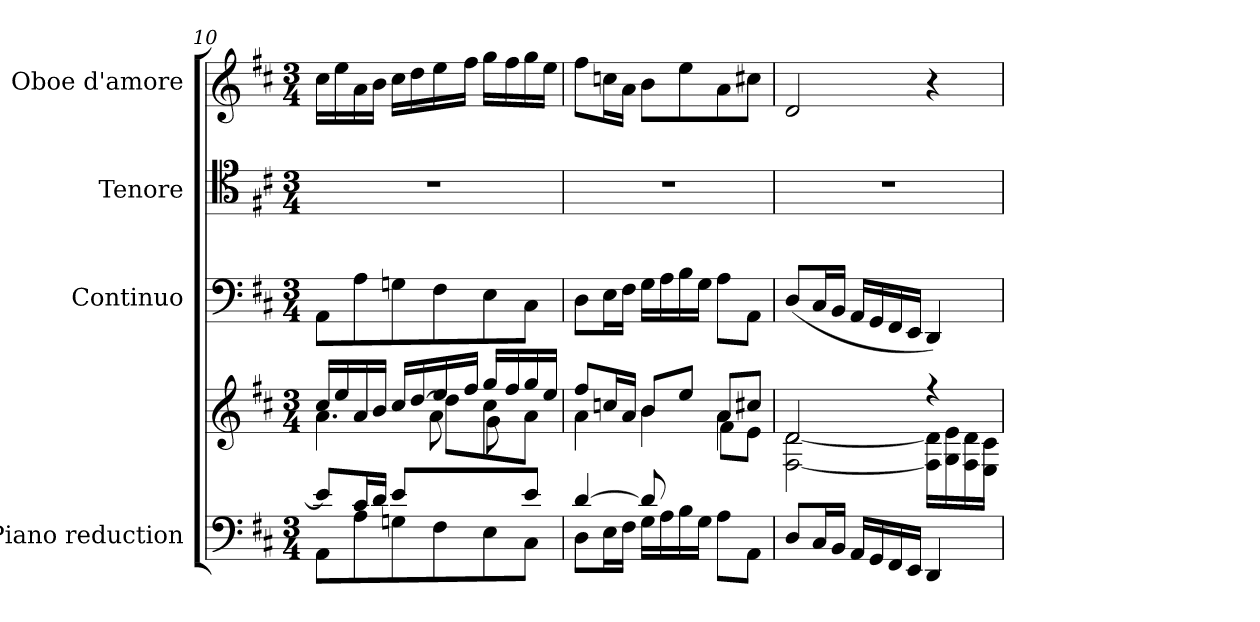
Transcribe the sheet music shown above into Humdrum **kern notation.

**kern	**kern	**kern	**kern	**kern
*part4	*part4	*part3	*part2	*part1
*staff5	*staff4	*staff3	*staff2	*staff1
*I"Piano reduction	*	*I"Continuo	*I"Tenore	*I"Oboe d'amore
*I'Pno	*	*	*	*I'Ob
*clefF4	*clefG2	*clefF4	*clefC4	*clefG2
*k[f#c#]	*k[f#c#]	*k[f#c#]	*k[f#c#]	*k[f#c#]
*M3/4	*M3/4	*M3/4	*M3/4	*M3/4
=10	=10	=10	=10	=10
*^	*^	*	*	*
*	*	*	*^	*	*	*
8e/L]	8AA\L	16cc#/LL	4.a\	4.ryy	8AA\L	2.r	16cc#\LL
.	.	16ee/	.	.	.	.	16ee\
16c#/L	8A\	16a/	.	.	8A\	.	16a\
16d/JJ	.	16b/JJ	.	.	.	.	16b\JJ
8e/L	8Gn\	16cc#/LL	.	.	8Gn\	.	16cc#\LL
.	.	[<16dd/	.	.	.	.	16dd\
4ryy	8F#\	16ee/	8dd\L]	8a\	8F#\	.	16ee\
.	.	16ff#/JJ	.	.	.	.	16ff#\JJ
.	8E\	16gg/LL	8cc#\	8g\	8E\	.	16gg\LL
.	.	16ff#/	.	.	.	.	16ff#\
8e/J	8C#\J	16gg/	8a\J	8ryy	8C#\J	.	16gg\
.	.	16ee/JJ	.	.	.	.	16ee\JJ
=11	=11	=11	=11	=11	=11	=11	=11
[4d/	8D\L	8ff#/L	4a\	4.ryy	8D\L	2.r	8ff#\L
.	16E\L	16ccn/L	.	.	16E\L	.	16ccn\L
.	16F#\JJ	16a/JJ	.	.	16F#\JJ	.	16a\JJ
8d/L]	16G\LL	8b/L	4b\	.	16G\LL	.	8b\L
.	16A\	.	.	.	16A\	.	.
4.ryy	16B\	8ee/J	.	8g\J	16B\	.	8ee\
.	16G\JJ	.	.	.	16G\JJ	.	.
.	8A\L	8a/L	4a\	8f#\L	8A\L	.	8a\
.	8AA\J	8cc#X/J	.	8e\J	8AA\J	.	8cc#X\J
*v	*v	*	*	*	*	*	*
*	*	*v	*v	*	*	*
!!LO:LB:g=z
=12	=12	=12	=12	=12	=12
8D/L	2d/	[2F#\ [2d\	(8D/L	2.r	2d/
16C#/L	.	.	16C#/L	.	.
16BB/JJ	.	.	16BB/JJ	.	.
16AA/LL	.	.	16AA/LL	.	.
16GG/	.	.	16GG/	.	.
16FF#/	.	.	16FF#/	.	.
16EE/JJ	.	.	16EE/JJ	.	.
4DD/	4r	16F#\] 16d\]LL	4DD/)	.	4r
.	.	16G\ 16e\	.	.	.
.	.	16F#\ 16d\	.	.	.
.	.	16E\ 16c#\JJ	.	.	.
*	*v	*v	*	*	*
=	=	=	=	=
*-	*-	*-	*-	*-
